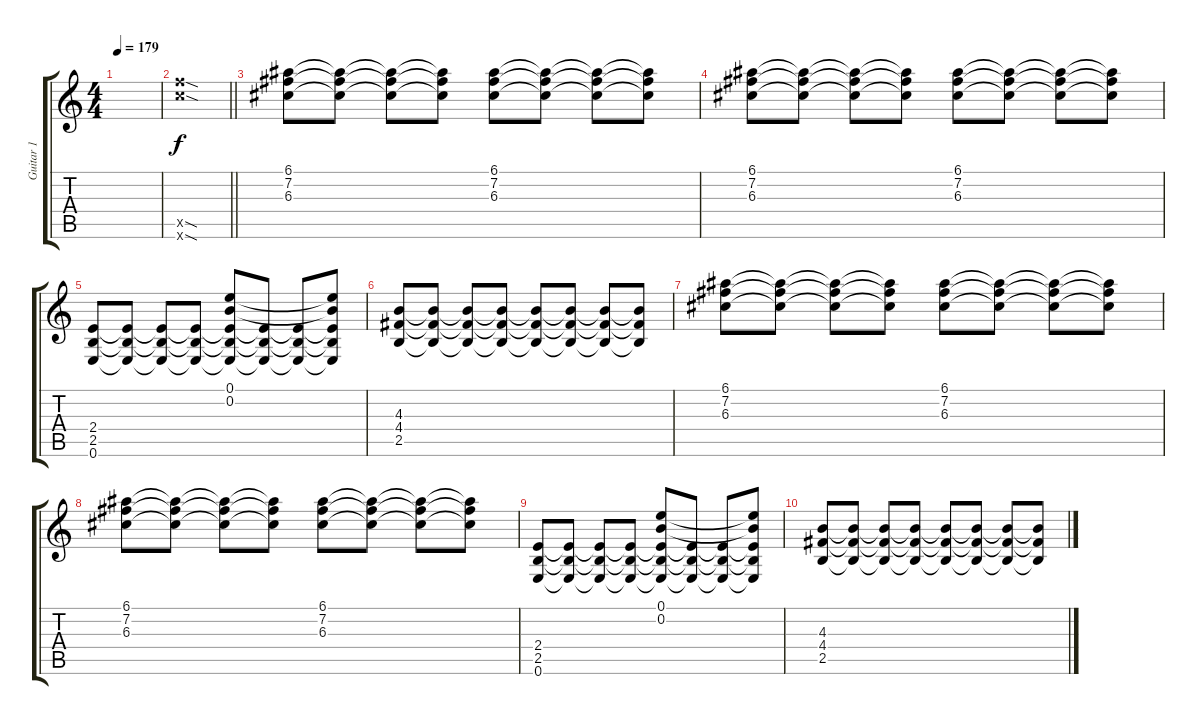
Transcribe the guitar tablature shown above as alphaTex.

\track ("Guitar 1" "Guitar 1") {instrument overdrivenguitar}
\staff {score tabs}
\tuning (E4 B3 G3 D3 A2 E2) {hide}
\ts (4 4)
\tempo 179
\clef g2
\ks c
|
\barLineRight lightlight
(20.5{sod x} 20.6{sod x}).1 |
(6.1 7.2 6.3).8 (6.1{t} 7.2{t} 6.3{t}).8 (6.1{t} 7.2{t} 6.3{t}).8 (6.1{t} 7.2{t} 6.3{t}).8 (6.1 7.2 6.3).8 (6.1{t} 7.2{t} 6.3{t}).8 (6.1{t} 7.2{t} 6.3{t}).8 (6.1{t} 7.2{t} 6.3{t}).8 |
(6.1 7.2 6.3).8 (6.1{t} 7.2{t} 6.3{t}).8 (6.1{t} 7.2{t} 6.3{t}).8 (6.1{t} 7.2{t} 6.3{t}).8 (6.1 7.2 6.3).8 (6.1{t} 7.2{t} 6.3{t}).8 (6.1{t} 7.2{t} 6.3{t}).8 (6.1{t} 7.2{t} 6.3{t}).8 |
(2.4 2.5 0.6).8 (2.4{t} 2.5{t} 0.6{t}).8 (2.4{t} 2.5{t} 0.6{t}).8 (2.4{t} 2.5{t} 0.6{t}).8 (0.1 0.2 2.4{t} 2.5{t} 0.6{t}).8 (2.4{t} 2.5{t} 0.6{t}).8 (2.4{t} 2.5{t} 0.6{t}).8 (0.1{t} 0.2{t} 2.4{t} 2.5{t} 0.6{t}).8 |
(4.3 4.4 2.5).8 (4.3{t} 4.4{t} 2.5{t}).8 (4.3{t} 4.4{t} 2.5{t}).8 (4.3{t} 4.4{t} 2.5{t}).8 (4.3{t} 4.4{t} 2.5{t}).8 (4.3{t} 4.4{t} 2.5{t}).8 (4.3{t} 4.4{t} 2.5{t}).8 (4.3{t} 4.4{t} 2.5{t}).8 |
(6.1 7.2 6.3).8 (6.1{t} 7.2{t} 6.3{t}).8 (6.1{t} 7.2{t} 6.3{t}).8 (6.1{t} 7.2{t} 6.3{t}).8 (6.1 7.2 6.3).8 (6.1{t} 7.2{t} 6.3{t}).8 (6.1{t} 7.2{t} 6.3{t}).8 (6.1{t} 7.2{t} 6.3{t}).8 |
(6.1 7.2 6.3).8 (6.1{t} 7.2{t} 6.3{t}).8 (6.1{t} 7.2{t} 6.3{t}).8 (6.1{t} 7.2{t} 6.3{t}).8 (6.1 7.2 6.3).8 (6.1{t} 7.2{t} 6.3{t}).8 (6.1{t} 7.2{t} 6.3{t}).8 (6.1{t} 7.2{t} 6.3{t}).8 |
(2.4 2.5 0.6).8 (2.4{t} 2.5{t} 0.6{t}).8 (2.4{t} 2.5{t} 0.6{t}).8 (2.4{t} 2.5{t} 0.6{t}).8 (0.1 0.2 2.4{t} 2.5{t} 0.6{t}).8 (2.4{t} 2.5{t} 0.6{t}).8 (2.4{t} 2.5{t} 0.6{t}).8 (0.1{t} 0.2{t} 2.4{t} 2.5{t} 0.6{t}).8 |
(4.3 4.4 2.5).8 (4.3{t} 4.4{t} 2.5{t}).8 (4.3{t} 4.4{t} 2.5{t}).8 (4.3{t} 4.4{t} 2.5{t}).8 (4.3{t} 4.4{t} 2.5{t}).8 (4.3{t} 4.4{t} 2.5{t}).8 (4.3{t} 4.4{t} 2.5{t}).8 (4.3{t} 4.4{t} 2.5{t}).8
